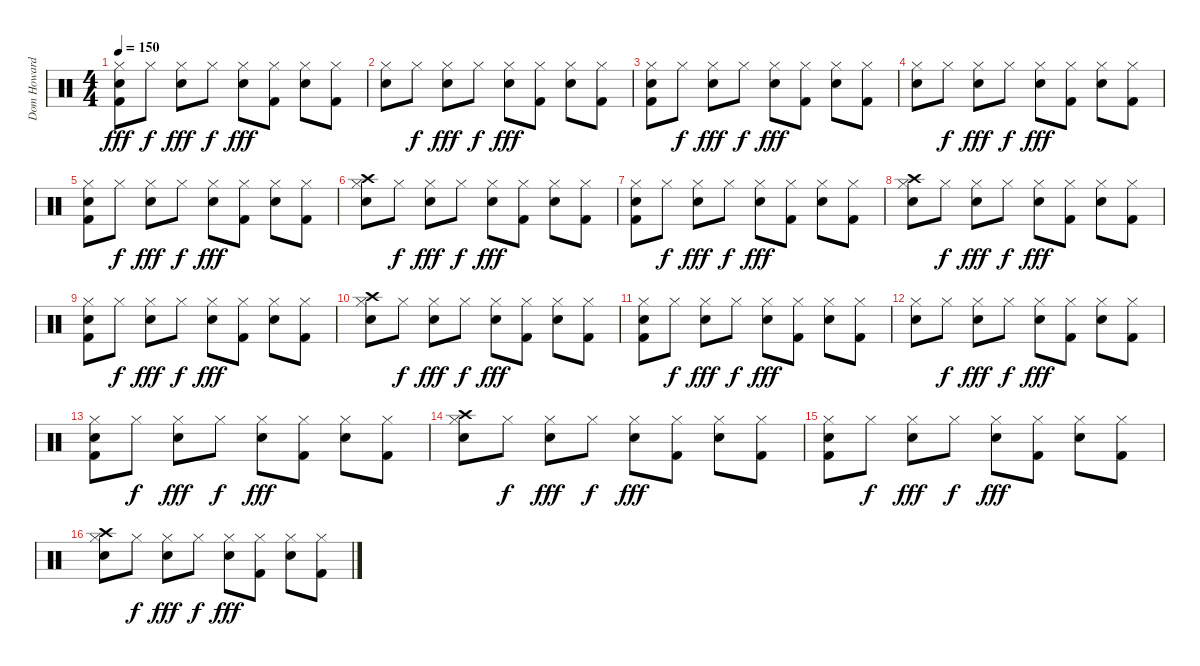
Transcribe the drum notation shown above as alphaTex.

\track ("Dom Howard" "Dom Howard") {instrument percussion}
\staff {score}
\articulation defaults
\ts (4 4)
\tempo 150
\clef neutral
\ks c
("Hi-Hat (closed)" "Electric Snare (hit)" "Kick (hit) 2").8{dy fff} "Hi-Hat (closed)".8{dy f} ("Hi-Hat (closed)" "Electric Snare (hit)").8{dy fff} "Hi-Hat (closed)".8{dy f} ("Hi-Hat (closed)" "Electric Snare (hit)").8{dy fff} ("Hi-Hat (closed)" "Kick (hit) 2").8 ("Hi-Hat (closed)" "Electric Snare (hit)").8 ("Hi-Hat (closed)" "Kick (hit) 2").8 |
("Hi-Hat (closed)" "Electric Snare (hit)").8 "Hi-Hat (closed)".8{dy f} ("Hi-Hat (closed)" "Electric Snare (hit)").8{dy fff} "Hi-Hat (closed)".8{dy f} ("Hi-Hat (closed)" "Electric Snare (hit)").8{dy fff} ("Hi-Hat (closed)" "Kick (hit) 2").8 ("Hi-Hat (closed)" "Electric Snare (hit)").8 ("Hi-Hat (closed)" "Kick (hit) 2").8 |
("Hi-Hat (closed)" "Electric Snare (hit)" "Kick (hit) 2").8 "Hi-Hat (closed)".8{dy f} ("Hi-Hat (closed)" "Electric Snare (hit)").8{dy fff} "Hi-Hat (closed)".8{dy f} ("Hi-Hat (closed)" "Electric Snare (hit)").8{dy fff} ("Hi-Hat (closed)" "Kick (hit) 2").8 ("Hi-Hat (closed)" "Electric Snare (hit)").8 ("Hi-Hat (closed)" "Kick (hit) 2").8 |
("Hi-Hat (closed)" "Electric Snare (hit)").8 "Hi-Hat (closed)".8{dy f} ("Hi-Hat (closed)" "Electric Snare (hit)").8{dy fff} "Hi-Hat (closed)".8{dy f} ("Hi-Hat (closed)" "Electric Snare (hit)").8{dy fff} ("Hi-Hat (closed)" "Kick (hit) 2").8 ("Hi-Hat (closed)" "Electric Snare (hit)").8 ("Hi-Hat (closed)" "Kick (hit) 2").8 |
("Hi-Hat (closed)" "Electric Snare (hit)" "Kick (hit) 2").8 "Hi-Hat (closed)".8{dy f} ("Hi-Hat (closed)" "Electric Snare (hit)").8{dy fff} "Hi-Hat (closed)".8{dy f} ("Hi-Hat (closed)" "Electric Snare (hit)").8{dy fff} ("Hi-Hat (closed)" "Kick (hit) 2").8 ("Hi-Hat (closed)" "Electric Snare (hit)").8 ("Hi-Hat (closed)" "Kick (hit) 2").8 |
("Crash high (hit)" "Hi-Hat (closed)" "Electric Snare (hit)").8 "Hi-Hat (closed)".8{dy f} ("Hi-Hat (closed)" "Electric Snare (hit)").8{dy fff} "Hi-Hat (closed)".8{dy f} ("Hi-Hat (closed)" "Electric Snare (hit)").8{dy fff} ("Hi-Hat (closed)" "Kick (hit) 2").8 ("Hi-Hat (closed)" "Electric Snare (hit)").8 ("Hi-Hat (closed)" "Kick (hit) 2").8 |
("Hi-Hat (closed)" "Electric Snare (hit)" "Kick (hit) 2").8 "Hi-Hat (closed)".8{dy f} ("Hi-Hat (closed)" "Electric Snare (hit)").8{dy fff} "Hi-Hat (closed)".8{dy f} ("Hi-Hat (closed)" "Electric Snare (hit)").8{dy fff} ("Hi-Hat (closed)" "Kick (hit) 2").8 ("Hi-Hat (closed)" "Electric Snare (hit)").8 ("Hi-Hat (closed)" "Kick (hit) 2").8 |
("Crash high (hit)" "Hi-Hat (closed)" "Electric Snare (hit)").8 "Hi-Hat (closed)".8{dy f} ("Hi-Hat (closed)" "Electric Snare (hit)").8{dy fff} "Hi-Hat (closed)".8{dy f} ("Hi-Hat (closed)" "Electric Snare (hit)").8{dy fff} ("Hi-Hat (closed)" "Kick (hit) 2").8 ("Hi-Hat (closed)" "Electric Snare (hit)").8 ("Hi-Hat (closed)" "Kick (hit) 2").8 |
("Hi-Hat (closed)" "Electric Snare (hit)" "Kick (hit) 2").8 "Hi-Hat (closed)".8{dy f} ("Hi-Hat (closed)" "Electric Snare (hit)").8{dy fff} "Hi-Hat (closed)".8{dy f} ("Hi-Hat (closed)" "Electric Snare (hit)").8{dy fff} ("Hi-Hat (closed)" "Kick (hit) 2").8 ("Hi-Hat (closed)" "Electric Snare (hit)").8 ("Hi-Hat (closed)" "Kick (hit) 2").8 |
("Crash high (hit)" "Hi-Hat (closed)" "Electric Snare (hit)").8 "Hi-Hat (closed)".8{dy f} ("Hi-Hat (closed)" "Electric Snare (hit)").8{dy fff} "Hi-Hat (closed)".8{dy f} ("Hi-Hat (closed)" "Electric Snare (hit)").8{dy fff} ("Hi-Hat (closed)" "Kick (hit) 2").8 ("Hi-Hat (closed)" "Electric Snare (hit)").8 ("Hi-Hat (closed)" "Kick (hit) 2").8 |
("Hi-Hat (closed)" "Electric Snare (hit)" "Kick (hit) 2").8 "Hi-Hat (closed)".8{dy f} ("Hi-Hat (closed)" "Electric Snare (hit)").8{dy fff} "Hi-Hat (closed)".8{dy f} ("Hi-Hat (closed)" "Electric Snare (hit)").8{dy fff} ("Hi-Hat (closed)" "Kick (hit) 2").8 ("Hi-Hat (closed)" "Electric Snare (hit)").8 ("Hi-Hat (closed)" "Kick (hit) 2").8 |
("Hi-Hat (closed)" "Electric Snare (hit)").8 "Hi-Hat (closed)".8{dy f} ("Hi-Hat (closed)" "Electric Snare (hit)").8{dy fff} "Hi-Hat (closed)".8{dy f} ("Hi-Hat (closed)" "Electric Snare (hit)").8{dy fff} ("Hi-Hat (closed)" "Kick (hit) 2").8 ("Hi-Hat (closed)" "Electric Snare (hit)").8 ("Hi-Hat (closed)" "Kick (hit) 2").8 |
("Hi-Hat (closed)" "Electric Snare (hit)" "Kick (hit) 2").8 "Hi-Hat (closed)".8{dy f} ("Hi-Hat (closed)" "Electric Snare (hit)").8{dy fff} "Hi-Hat (closed)".8{dy f} ("Hi-Hat (closed)" "Electric Snare (hit)").8{dy fff} ("Hi-Hat (closed)" "Kick (hit) 2").8 ("Hi-Hat (closed)" "Electric Snare (hit)").8 ("Hi-Hat (closed)" "Kick (hit) 2").8 |
("Hi-Hat (closed)" "Crash high (hit)" "Electric Snare (hit)").8 "Hi-Hat (closed)".8{dy f} ("Hi-Hat (closed)" "Electric Snare (hit)").8{dy fff} "Hi-Hat (closed)".8{dy f} ("Hi-Hat (closed)" "Electric Snare (hit)").8{dy fff} ("Hi-Hat (closed)" "Kick (hit) 2").8 ("Hi-Hat (closed)" "Electric Snare (hit)").8 ("Hi-Hat (closed)" "Kick (hit) 2").8 |
("Hi-Hat (closed)" "Electric Snare (hit)" "Kick (hit) 2").8 "Hi-Hat (closed)".8{dy f} ("Hi-Hat (closed)" "Electric Snare (hit)").8{dy fff} "Hi-Hat (closed)".8{dy f} ("Hi-Hat (closed)" "Electric Snare (hit)").8{dy fff} ("Hi-Hat (closed)" "Kick (hit) 2").8 ("Hi-Hat (closed)" "Electric Snare (hit)").8 ("Hi-Hat (closed)" "Kick (hit) 2").8 |
("Hi-Hat (closed)" "Crash high (hit)" "Electric Snare (hit)").8 "Hi-Hat (closed)".8{dy f} ("Hi-Hat (closed)" "Electric Snare (hit)").8{dy fff} "Hi-Hat (closed)".8{dy f} ("Hi-Hat (closed)" "Electric Snare (hit)").8{dy fff} ("Hi-Hat (closed)" "Kick (hit) 2").8 ("Hi-Hat (closed)" "Electric Snare (hit)").8 ("Hi-Hat (closed)" "Kick (hit) 2").8
